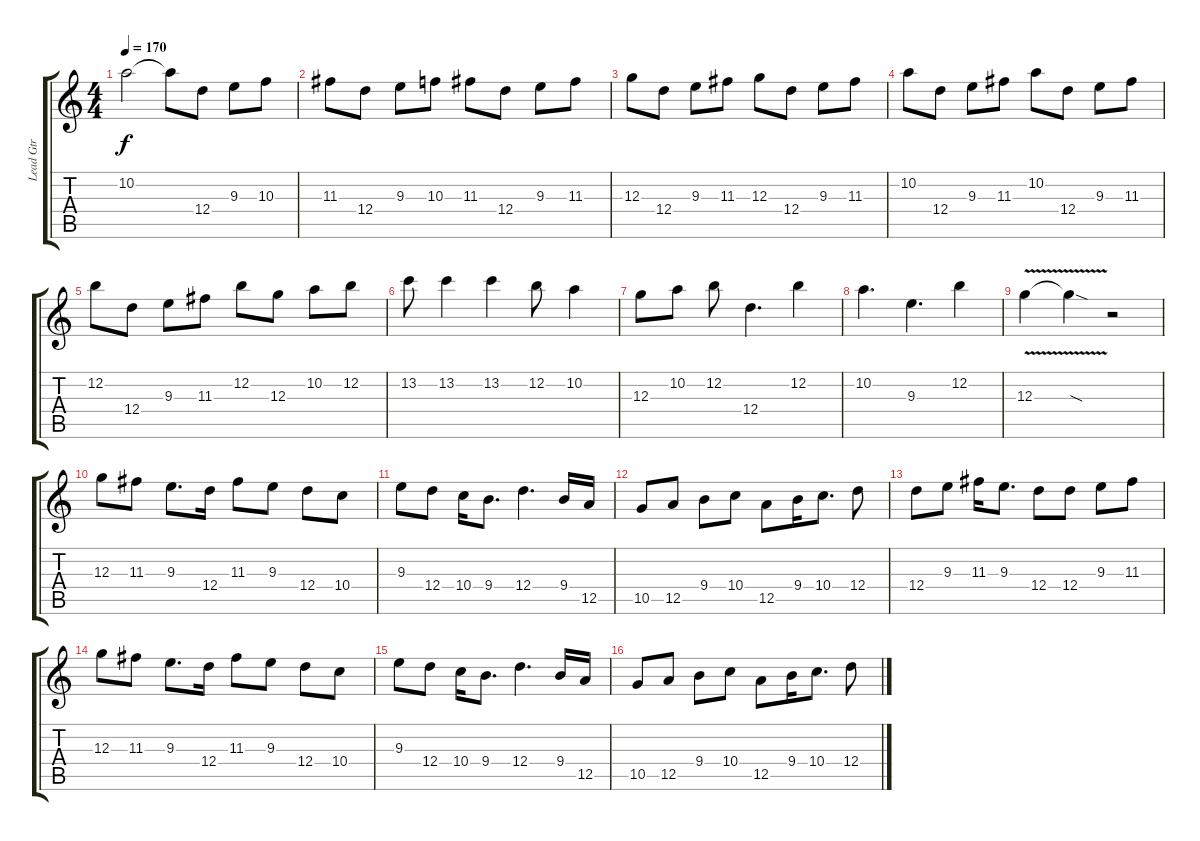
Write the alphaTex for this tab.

\track ("Lead Gtr" "Lead Gtr") {instrument distortionguitar}
\staff {score tabs}
\tuning (E4 B3 G3 D3 A2 E2) {hide}
\ts (4 4)
\tempo 170
\clef g2
\ks c
10.2.2{dy f} 10.2{t}.8 12.4.8 9.3.8 10.3.8 |
11.3.8 12.4.8 9.3.8 10.3.8 11.3.8 12.4.8 9.3.8 11.3.8 |
12.3.8 12.4.8 9.3.8 11.3.8 12.3.8 12.4.8 9.3.8 11.3.8 |
10.2.8 12.4.8 9.3.8 11.3.8 10.2.8 12.4.8 9.3.8 11.3.8 |
12.2.8 12.4.8 9.3.8 11.3.8 12.2.8 12.3.8 10.2.8 12.2.8 |
13.2.8 13.2.4 13.2.4 12.2.8 10.2.4 |
12.3.8 10.2.8 12.2.8 12.4.4{d} 12.2.4 |
10.2.4{d} 9.3.4{d} 12.2.4 |
12.3{v}.4 12.3{sod t}.4 r.2 |
12.3.8 11.3.8 9.3.8{d} 12.4.16 11.3.8 9.3.8 12.4.8 10.4.8 |
9.3.8 12.4.8 10.4.16 9.4.8{d} 12.4.4{d} 9.4.16 12.5.16 |
10.5.8 12.5.8 9.4.8 10.4.8 12.5.8 9.4.16 10.4.8{d} 12.4.8 |
12.4.8 9.3.8 11.3.16 9.3.8{d} 12.4.8 12.4.8 9.3.8 11.3.8 |
12.3.8 11.3.8 9.3.8{d} 12.4.16 11.3.8 9.3.8 12.4.8 10.4.8 |
9.3.8 12.4.8 10.4.16 9.4.8{d} 12.4.4{d} 9.4.16 12.5.16 |
10.5.8 12.5.8 9.4.8 10.4.8 12.5.8 9.4.16 10.4.8{d} 12.4.8
